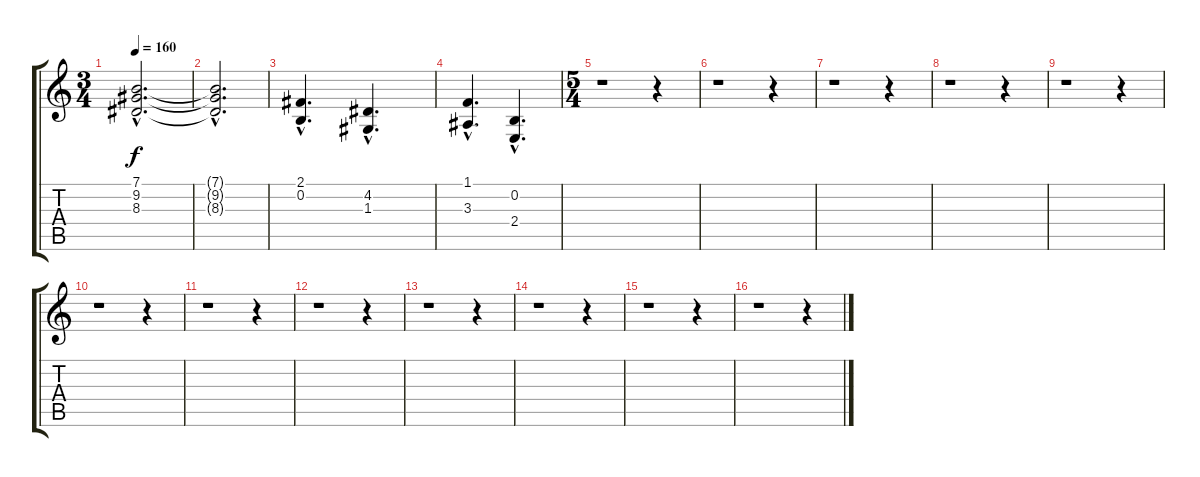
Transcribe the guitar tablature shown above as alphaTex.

\track "" {instrument synthstrings1}
\staff {score tabs}
\tuning (E4 B3 G3 D3 A2 E2) {hide}
\ts (3 4)
\tempo 160
\clef g2
\ks c
(7.1{hac} 9.2{hac} 8.3{hac}).2{d dy f} |
(7.1{hac t} 9.2{hac t} 8.3{hac t}).2{d} |
(2.1{hac} 0.2{hac}).4{d} (4.2{hac} 1.3{hac}).4{d} |
(1.1{hac} 3.3{hac}).4{d} (0.2{hac} 2.4{hac}).4{d} |
\ts (5 4)
r.1 r.4 |
r.1 r.4 |
r.1 r.4 |
r.1 r.4 |
r.1 r.4 |
r.1 r.4 |
r.1 r.4 |
r.1 r.4 |
r.1 r.4 |
r.1 r.4 |
r.1 r.4 |
r.1 r.4
